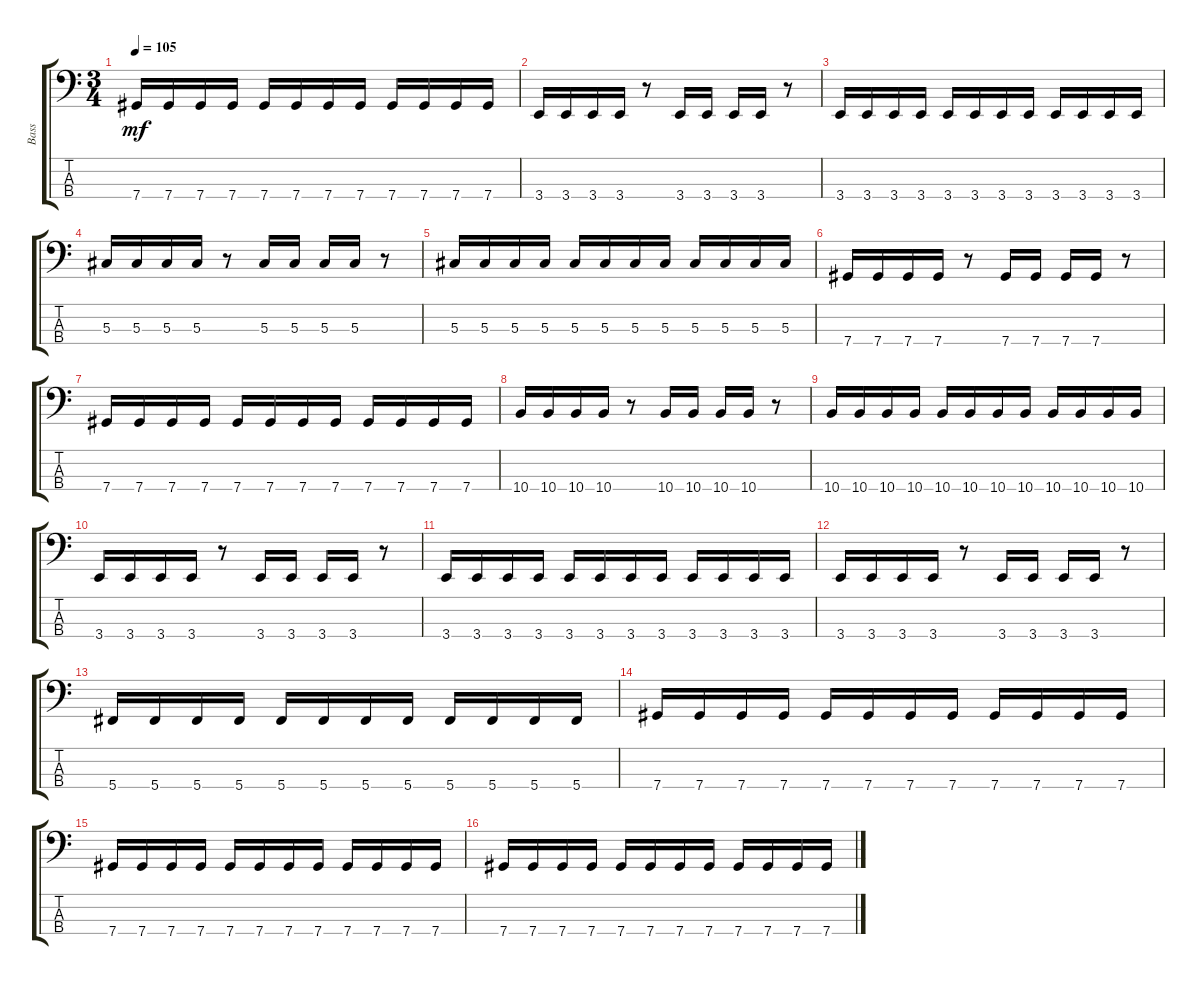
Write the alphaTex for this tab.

\track ("Bass" "Bass") {instrument electricbassfinger}
\staff {score tabs}
\tuning (Gb2 Db2 Ab1 Db1) {hide}
\ts (3 4)
\tempo 105
\clef f4
\ks c
7.4.16{dy mf} 7.4.16 7.4.16 7.4.16 7.4.16 7.4.16 7.4.16 7.4.16 7.4.16 7.4.16 7.4.16 7.4.16 |
3.4.16 3.4.16 3.4.16 3.4.16 r.8 3.4.16 3.4.16 3.4.16 3.4.16 r.8 |
3.4.16 3.4.16 3.4.16 3.4.16 3.4.16 3.4.16 3.4.16 3.4.16 3.4.16 3.4.16 3.4.16 3.4.16 |
5.3.16 5.3.16 5.3.16 5.3.16 r.8 5.3.16 5.3.16 5.3.16 5.3.16 r.8 |
5.3.16 5.3.16 5.3.16 5.3.16 5.3.16 5.3.16 5.3.16 5.3.16 5.3.16 5.3.16 5.3.16 5.3.16 |
7.4.16 7.4.16 7.4.16 7.4.16 r.8 7.4.16 7.4.16 7.4.16 7.4.16 r.8 |
7.4.16 7.4.16 7.4.16 7.4.16 7.4.16 7.4.16 7.4.16 7.4.16 7.4.16 7.4.16 7.4.16 7.4.16 |
10.4.16 10.4.16 10.4.16 10.4.16 r.8 10.4.16 10.4.16 10.4.16 10.4.16 r.8 |
10.4.16 10.4.16 10.4.16 10.4.16 10.4.16 10.4.16 10.4.16 10.4.16 10.4.16 10.4.16 10.4.16 10.4.16 |
3.4.16 3.4.16 3.4.16 3.4.16 r.8 3.4.16 3.4.16 3.4.16 3.4.16 r.8 |
3.4.16 3.4.16 3.4.16 3.4.16 3.4.16 3.4.16 3.4.16 3.4.16 3.4.16 3.4.16 3.4.16 3.4.16 |
3.4.16 3.4.16 3.4.16 3.4.16 r.8 3.4.16 3.4.16 3.4.16 3.4.16 r.8 |
5.4.16 5.4.16 5.4.16 5.4.16 5.4.16 5.4.16 5.4.16 5.4.16 5.4.16 5.4.16 5.4.16 5.4.16 |
7.4.16 7.4.16 7.4.16 7.4.16 7.4.16 7.4.16 7.4.16 7.4.16 7.4.16 7.4.16 7.4.16 7.4.16 |
7.4.16 7.4.16 7.4.16 7.4.16 7.4.16 7.4.16 7.4.16 7.4.16 7.4.16 7.4.16 7.4.16 7.4.16 |
7.4.16 7.4.16 7.4.16 7.4.16 7.4.16 7.4.16 7.4.16 7.4.16 7.4.16 7.4.16 7.4.16 7.4.16
